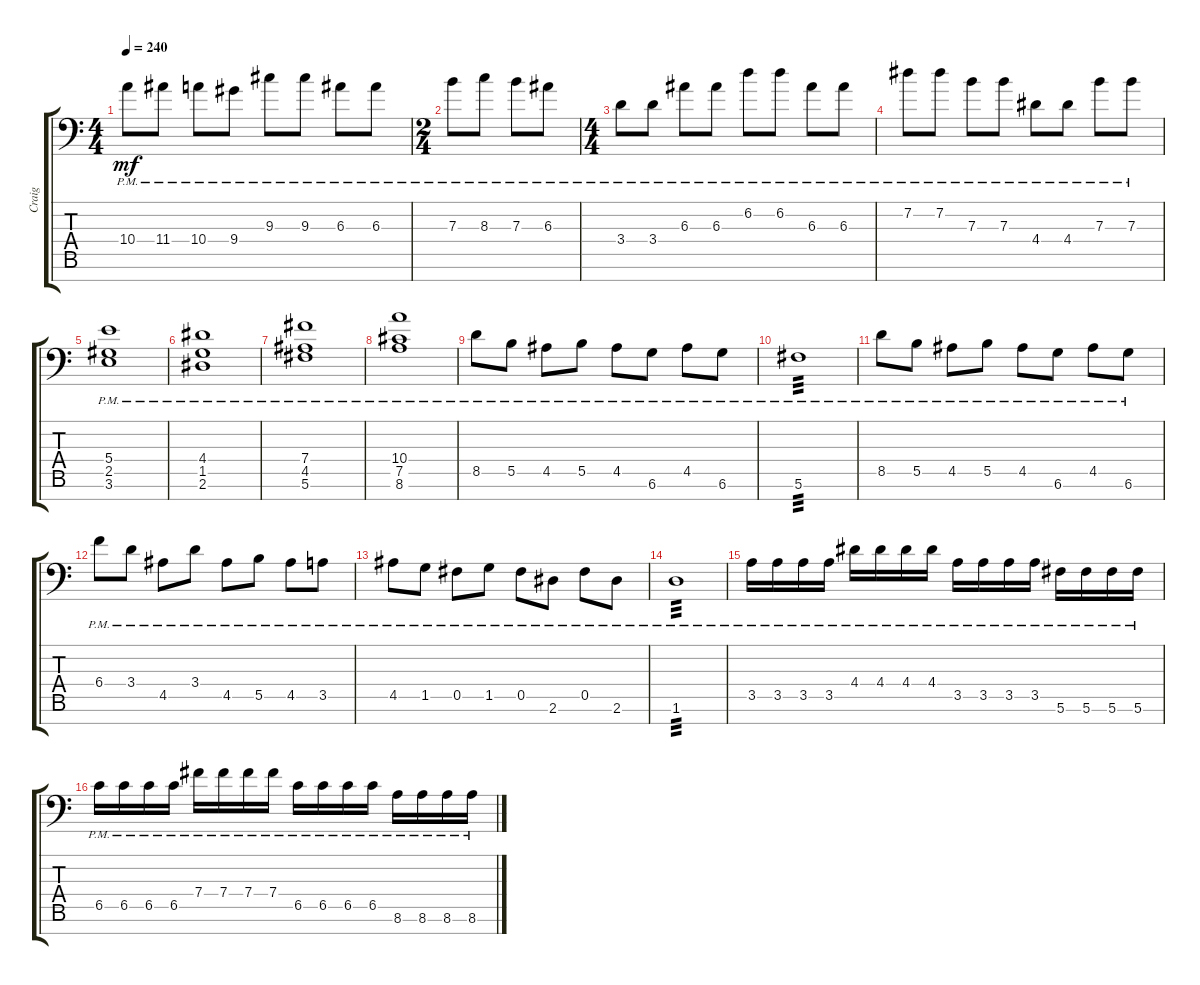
\track ("Craig" "Craig") {instrument distortionguitar}
\staff {score tabs}
\tuning (Db4 Ab3 E3 B2 Gb2 Db2 Ab1) {hide}
\ts (4 4)
\section ("" "")
\tempo 240
\clef f4
\ks c
10.4{pm}.8{dy mf} 11.4{pm}.8 10.4{pm}.8 9.4{pm}.8 9.3{pm}.8 9.3{pm}.8 6.3{pm}.8 6.3{pm}.8 |
\ts (2 4)
7.3{pm}.8 8.3{pm}.8 7.3{pm}.8 6.3{pm}.8 |
\ts (4 4)
3.4{pm}.8 3.4{pm}.8 6.3{pm}.8 6.3{pm}.8 6.2{pm}.8 6.2{pm}.8 6.3{pm}.8 6.3{pm}.8 |
7.2{pm}.8 7.2{pm}.8 7.3{pm}.8 7.3{pm}.8 4.4{pm}.8 4.4{pm}.8 7.3{pm}.8 7.3{pm}.8 |
(5.4{pm} 2.5{pm} 3.6{pm}).1 |
(4.4{pm} 1.5{pm} 2.6{pm}).1 |
(7.4{pm} 4.5{pm} 5.6{pm}).1 |
(10.4{pm} 7.5{pm} 8.6{pm}).1 |
8.5{pm}.8 5.5{pm}.8 4.5{pm}.8 5.5{pm}.8 4.5{pm}.8 6.6{pm}.8 4.5{pm}.8 6.6{pm}.8 |
5.6{pm}.1{tp 3} |
8.5{pm}.8 5.5{pm}.8 4.5{pm}.8 5.5{pm}.8 4.5{pm}.8 6.6{pm}.8 4.5{pm}.8 6.6{pm}.8 |
6.4{pm}.8 3.4{pm}.8 4.5{pm}.8 3.4{pm}.8 4.5{pm}.8 5.5{pm}.8 4.5{pm}.8 3.5{pm}.8 |
4.5{pm}.8 1.5{pm}.8 0.5{pm}.8 1.5{pm}.8 0.5{pm}.8 2.6{pm}.8 0.5{pm}.8 2.6{pm}.8 |
1.6{pm}.1{tp 3} |
3.5{pm}.16 3.5{pm}.16 3.5{pm}.16 3.5{pm}.16 4.4{pm}.16 4.4{pm}.16 4.4{pm}.16 4.4{pm}.16 3.5{pm}.16 3.5{pm}.16 3.5{pm}.16 3.5{pm}.16 5.6{pm}.16 5.6{pm}.16 5.6{pm}.16 5.6{pm}.16 |
6.5{pm}.16 6.5{pm}.16 6.5{pm}.16 6.5{pm}.16 7.4{pm}.16 7.4{pm}.16 7.4{pm}.16 7.4{pm}.16 6.5{pm}.16 6.5{pm}.16 6.5{pm}.16 6.5{pm}.16 8.6{pm}.16 8.6{pm}.16 8.6{pm}.16 8.6{pm}.16
